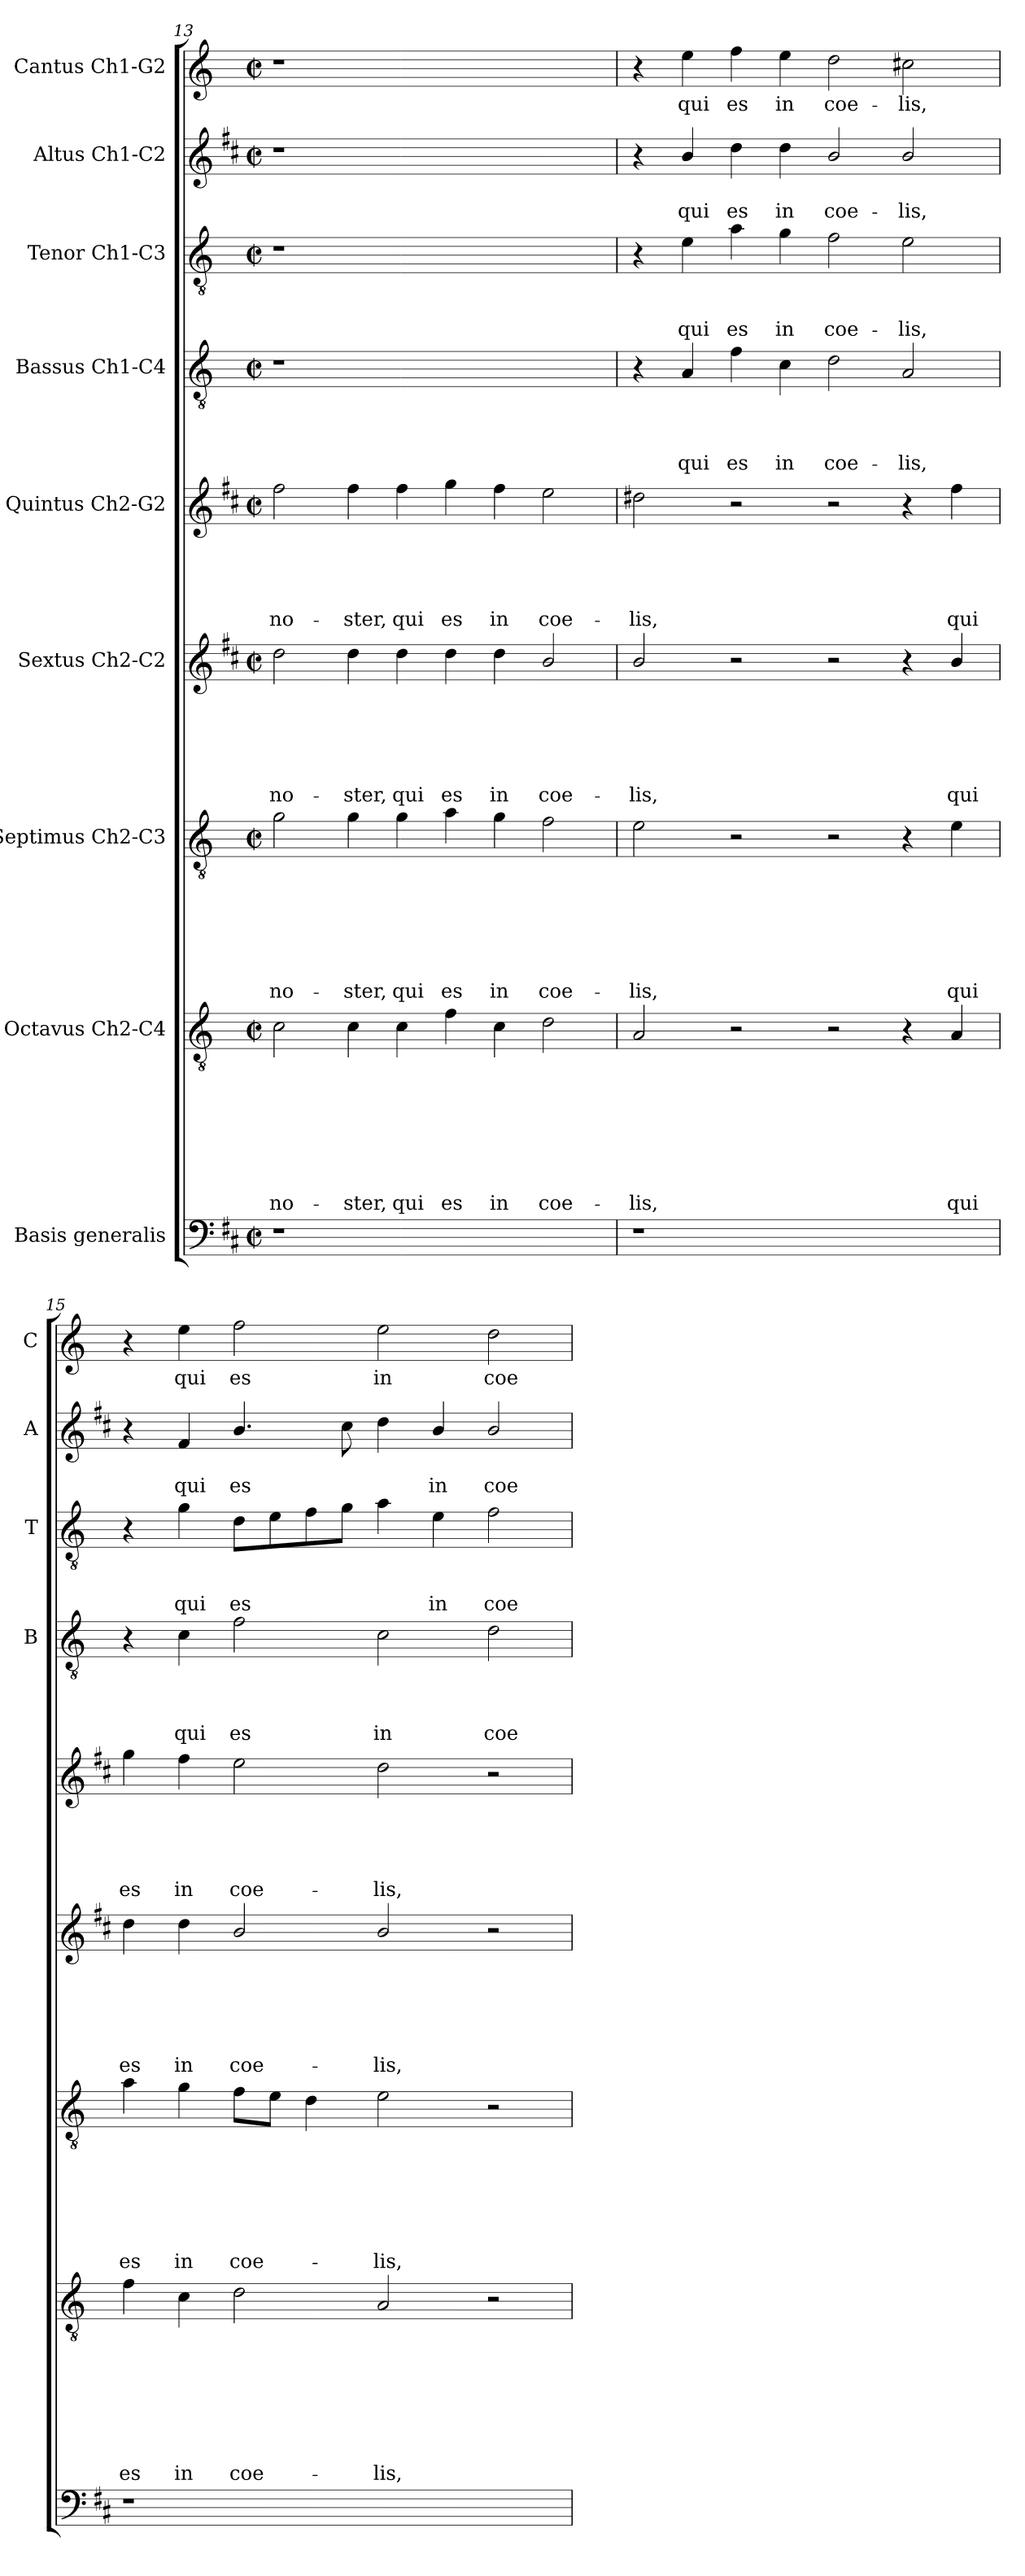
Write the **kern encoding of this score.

**kern	**kern	**text	**text	**text	**text	**text	**text	**text	**text	**kern	**text	**text	**text	**text	**text	**text	**text	**kern	**text	**text	**text	**text	**text	**text	**kern	**text	**text	**text	**text	**text	**kern	**text	**text	**text	**text	**kern	**text	**text	**text	**kern	**text	**text	**kern	**text
*part9	*part8	*part8	*part8	*part8	*part8	*part8	*part8	*part8	*part8	*part7	*part7	*part7	*part7	*part7	*part7	*part7	*part7	*part6	*part6	*part6	*part6	*part6	*part6	*part6	*part5	*part5	*part5	*part5	*part5	*part5	*part4	*part4	*part4	*part4	*part4	*part3	*part3	*part3	*part3	*part2	*part2	*part2	*part1	*part1
*staff9	*staff8	*staff8	*staff8	*staff8	*staff8	*staff8	*staff8	*staff8	*staff8	*staff7	*staff7	*staff7	*staff7	*staff7	*staff7	*staff7	*staff7	*staff6	*staff6	*staff6	*staff6	*staff6	*staff6	*staff6	*staff5	*staff5	*staff5	*staff5	*staff5	*staff5	*staff4	*staff4	*staff4	*staff4	*staff4	*staff3	*staff3	*staff3	*staff3	*staff2	*staff2	*staff2	*staff1	*staff1
*I"Basis generalis	*I"Octavus Ch2-C4	*	*	*	*	*	*	*	*	*I"Septimus Ch2-C3	*	*	*	*	*	*	*	*I"Sextus Ch2-C2	*	*	*	*	*	*	*I"Quintus Ch2-G2	*	*	*	*	*	*I"Bassus Ch1-C4	*	*	*	*	*I"Tenor Ch1-C3	*	*	*	*I"Altus Ch1-C2	*	*	*I"Cantus Ch1-G2	*
*	*	*	*	*	*	*	*	*	*	*	*	*	*	*	*	*	*	*	*	*	*	*	*	*	*	*	*	*	*	*	*I'B	*	*	*	*	*I'T	*	*	*	*I'A	*	*	*I'C	*
*clefF4	*clefGv2	*	*	*	*	*	*	*	*	*clefGv2	*	*	*	*	*	*	*	*clefG2	*	*	*	*	*	*	*clefG2	*	*	*	*	*	*clefGv2	*	*	*	*	*clefGv2	*	*	*	*clefG2	*	*	*clefG2	*
*ITrd1c2	*	*	*	*	*	*	*	*	*	*	*	*	*	*	*	*	*	*ITrd1c2	*	*	*	*	*	*	*ITrd1c2	*	*	*	*	*	*	*	*	*	*	*	*	*	*	*ITrd1c2	*	*	*	*
*k[]	*k[]	*	*	*	*	*	*	*	*	*k[]	*	*	*	*	*	*	*	*k[]	*	*	*	*	*	*	*k[]	*	*	*	*	*	*k[]	*	*	*	*	*k[]	*	*	*	*k[]	*	*	*k[]	*
*C:	*C:	*	*	*	*	*	*	*	*	*C:	*	*	*	*	*	*	*	*C:	*	*	*	*	*	*	*C:	*	*	*	*	*	*C:	*	*	*	*	*C:	*	*	*	*C:	*	*	*C:	*
*M2/2	*M2/2	*	*	*	*	*	*	*	*	*M2/2	*	*	*	*	*	*	*	*M2/2	*	*	*	*	*	*	*M2/2	*	*	*	*	*	*M2/2	*	*	*	*	*M2/2	*	*	*	*M2/2	*	*	*M2/2	*
*met(c|)	*met(c|)	*	*	*	*	*	*	*	*	*met(c|)	*	*	*	*	*	*	*	*met(c|)	*	*	*	*	*	*	*met(c|)	*	*	*	*	*	*met(c|)	*	*	*	*	*met(c|)	*	*	*	*met(c|)	*	*	*met(c|)	*
=13	=13	=13	=13	=13	=13	=13	=13	=13	=13	=13	=13	=13	=13	=13	=13	=13	=13	=13	=13	=13	=13	=13	=13	=13	=13	=13	=13	=13	=13	=13	=13	=13	=13	=13	=13	=13	=13	=13	=13	=13	=13	=13	=13	=13
!	!	!	!	!	!	!	!	!	!LO:LY:b	!	!	!	!	!	!	!	!LO:LY:b	!	!	!	!	!	!	!LO:LY:b	!	!	!	!	!	!LO:LY:b	!	!	!	!	!	!	!	!	!	!	!	!	!	!
1r	2c\	.	.	.	.	.	.	.	no-	2g\	.	.	.	.	.	.	no-	2cc\	.	.	.	.	.	no-	2ee\	.	.	.	.	no-	1r	.	.	.	.	1r	.	.	.	1r	.	.	1r	.
!	!	!	!	!	!	!	!	!	!LO:LY:b	!	!	!	!	!	!	!	!LO:LY:b	!	!	!	!	!	!	!LO:LY:b	!	!	!	!	!	!LO:LY:b	!	!	!	!	!	!	!	!	!	!	!	!	!	!
.	4c\	.	.	.	.	.	.	.	-ster,	4g\	.	.	.	.	.	.	-ster,	4cc\	.	.	.	.	.	-ster,	4ee\	.	.	.	.	-ster,	.	.	.	.	.	.	.	.	.	.	.	.	.	.
!	!	!	!	!	!	!	!	!	!LO:LY:b	!	!	!	!	!	!	!	!LO:LY:b	!	!	!	!	!	!	!LO:LY:b	!	!	!	!	!	!LO:LY:b	!	!	!	!	!	!	!	!	!	!	!	!	!	!
.	4c\	.	.	.	.	.	.	.	qui	4g\	.	.	.	.	.	.	qui	4cc\	.	.	.	.	.	qui	4ee\	.	.	.	.	qui	.	.	.	.	.	.	.	.	.	.	.	.	.	.
!	!	!	!	!	!	!	!	!	!LO:LY:b	!	!	!	!	!	!	!	!LO:LY:b	!	!	!	!	!	!	!LO:LY:b	!	!	!	!	!	!LO:LY:b	!	!	!	!	!	!	!	!	!	!	!	!	!	!
1ryy	4f\	.	.	.	.	.	.	.	es	4a\	.	.	.	.	.	.	es	4cc\	.	.	.	.	.	es	4ff\	.	.	.	.	es	1ryy	.	.	.	.	1ryy	.	.	.	1ryy	.	.	1ryy	.
!	!	!	!	!	!	!	!	!	!LO:LY:b	!	!	!	!	!	!	!	!LO:LY:b	!	!	!	!	!	!	!LO:LY:b	!	!	!	!	!	!LO:LY:b	!	!	!	!	!	!	!	!	!	!	!	!	!	!
.	4c\	.	.	.	.	.	.	.	in	4g\	.	.	.	.	.	.	in	4cc\	.	.	.	.	.	in	4ee\	.	.	.	.	in	.	.	.	.	.	.	.	.	.	.	.	.	.	.
!	!	!	!	!	!	!	!	!	!LO:LY:b	!	!	!	!	!	!	!	!LO:LY:b	!	!	!	!	!	!	!LO:LY:b	!	!	!	!	!	!LO:LY:b	!	!	!	!	!	!	!	!	!	!	!	!	!	!
.	2d\	.	.	.	.	.	.	.	coe-	2f\	.	.	.	.	.	.	coe-	2a/	.	.	.	.	.	coe-	2dd\	.	.	.	.	coe-	.	.	.	.	.	.	.	.	.	.	.	.	.	.
!!LO:LB:g=z
=14	=14	=14	=14	=14	=14	=14	=14	=14	=14	=14	=14	=14	=14	=14	=14	=14	=14	=14	=14	=14	=14	=14	=14	=14	=14	=14	=14	=14	=14	=14	=14	=14	=14	=14	=14	=14	=14	=14	=14	=14	=14	=14	=14	=14
!	!	!	!	!	!	!	!	!	!LO:LY:b	!	!	!	!	!	!	!	!LO:LY:b	!	!	!	!	!	!	!LO:LY:b	!	!	!	!	!	!LO:LY:b	!	!	!	!	!	!	!	!	!	!	!	!	!	!
1r	2A/	.	.	.	.	.	.	.	-lis,	2e\	.	.	.	.	.	.	-lis,	2a/	.	.	.	.	.	-lis,	2cc#X\	.	.	.	.	-lis,	4r	.	.	.	.	4r	.	.	.	4r	.	.	4r	.
!	!	!	!	!	!	!	!	!	!	!	!	!	!	!	!	!	!	!	!	!	!	!	!	!	!	!	!	!	!	!	!	!	!	!	!LO:LY:b	!	!	!	!LO:LY:b	!	!	!LO:LY:b	!	!LO:LY:b
.	.	.	.	.	.	.	.	.	.	.	.	.	.	.	.	.	.	.	.	.	.	.	.	.	.	.	.	.	.	.	4A/	.	.	.	qui	4e\	.	.	qui	4a/	.	qui	4ee\	qui
!	!	!	!	!	!	!	!	!	!	!	!	!	!	!	!	!	!	!	!	!	!	!	!	!	!	!	!	!	!	!	!	!	!	!	!LO:LY:b	!	!	!	!LO:LY:b	!	!	!LO:LY:b	!	!LO:LY:b
.	2r	.	.	.	.	.	.	.	.	2r	.	.	.	.	.	.	.	2r	.	.	.	.	.	.	2r	.	.	.	.	.	4f\	.	.	.	es	4a\	.	.	es	4cc\	.	es	4ff\	es
!	!	!	!	!	!	!	!	!	!	!	!	!	!	!	!	!	!	!	!	!	!	!	!	!	!	!	!	!	!	!	!	!	!	!	!LO:LY:b	!	!	!	!LO:LY:b	!	!	!LO:LY:b	!	!LO:LY:b
.	.	.	.	.	.	.	.	.	.	.	.	.	.	.	.	.	.	.	.	.	.	.	.	.	.	.	.	.	.	.	4c\	.	.	.	in	4g\	.	.	in	4cc\	.	in	4ee\	in
!	!	!	!	!	!	!	!	!	!	!	!	!	!	!	!	!	!	!	!	!	!	!	!	!	!	!	!	!	!	!	!	!	!	!	!LO:LY:b	!	!	!	!LO:LY:b	!	!	!LO:LY:b	!	!LO:LY:b
1ryy	2r	.	.	.	.	.	.	.	.	2r	.	.	.	.	.	.	.	2r	.	.	.	.	.	.	2r	.	.	.	.	.	2d\	.	.	.	coe-	2f\	.	.	coe-	2a/	.	coe-	2dd\	coe-
!	!	!	!	!	!	!	!	!	!	!	!	!	!	!	!	!	!	!	!	!	!	!	!	!	!	!	!	!	!	!	!	!	!	!	!LO:LY:b	!	!	!	!LO:LY:b	!	!	!LO:LY:b	!	!LO:LY:b
.	4r	.	.	.	.	.	.	.	.	4r	.	.	.	.	.	.	.	4r	.	.	.	.	.	.	4r	.	.	.	.	.	2A/	.	.	.	-lis,	2e\	.	.	-lis,	2a/	.	-lis,	2cc#X\	-lis,
!	!	!	!	!	!	!	!	!	!LO:LY:b	!	!	!	!	!	!	!	!LO:LY:b	!	!	!	!	!	!	!LO:LY:b	!	!	!	!	!	!LO:LY:b	!	!	!	!	!	!	!	!	!	!	!	!	!	!
.	4A/	.	.	.	.	.	.	.	qui	4e\	.	.	.	.	.	.	qui	4a/	.	.	.	.	.	qui	4ee\	.	.	.	.	qui	.	.	.	.	.	.	.	.	.	.	.	.	.	.
=15	=15	=15	=15	=15	=15	=15	=15	=15	=15	=15	=15	=15	=15	=15	=15	=15	=15	=15	=15	=15	=15	=15	=15	=15	=15	=15	=15	=15	=15	=15	=15	=15	=15	=15	=15	=15	=15	=15	=15	=15	=15	=15	=15	=15
!	!	!	!	!	!	!	!	!	!LO:LY:b	!	!	!	!	!	!	!	!LO:LY:b	!	!	!	!	!	!	!LO:LY:b	!	!	!	!	!	!LO:LY:b	!	!	!	!	!	!	!	!	!	!	!	!	!	!
1r	4f\	.	.	.	.	.	.	.	es	4a\	.	.	.	.	.	.	es	4cc\	.	.	.	.	.	es	4ff\	.	.	.	.	es	4r	.	.	.	.	4r	.	.	.	4r	.	.	4r	.
!	!	!	!	!	!	!	!	!	!LO:LY:b	!	!	!	!	!	!	!	!LO:LY:b	!	!	!	!	!	!	!LO:LY:b	!	!	!	!	!	!LO:LY:b	!	!	!	!	!LO:LY:b	!	!	!	!LO:LY:b	!	!	!LO:LY:b	!	!LO:LY:b
.	4c\	.	.	.	.	.	.	.	in	4g\	.	.	.	.	.	.	in	4cc\	.	.	.	.	.	in	4ee\	.	.	.	.	in	4c\	.	.	.	qui	4g\	.	.	qui	4e/	.	qui	4ee\	qui
!	!	!	!	!	!	!	!	!	!LO:LY:b	!	!	!	!	!	!	!	!LO:LY:b	!	!	!	!	!	!	!LO:LY:b	!	!	!	!	!	!LO:LY:b	!	!	!	!	!LO:LY:b	!	!	!	!LO:LY:b	!	!	!LO:LY:b	!	!LO:LY:b
.	2d\	.	.	.	.	.	.	.	coe-	8f\L	.	.	.	.	.	.	coe-	2a/	.	.	.	.	.	coe-	2dd\	.	.	.	.	coe-	2f\	.	.	.	es	8d\L	.	.	es	4.a/	.	es	2ff\	es
.	.	.	.	.	.	.	.	.	.	8e\J	.	.	.	.	.	.	.	.	.	.	.	.	.	.	.	.	.	.	.	.	.	.	.	.	.	8e\	.	.	.	.	.	.	.	.
.	.	.	.	.	.	.	.	.	.	4d\	.	.	.	.	.	.	.	.	.	.	.	.	.	.	.	.	.	.	.	.	.	.	.	.	.	8f\	.	.	.	.	.	.	.	.
.	.	.	.	.	.	.	.	.	.	.	.	.	.	.	.	.	.	.	.	.	.	.	.	.	.	.	.	.	.	.	.	.	.	.	.	8g\J	.	.	.	8b\	.	.	.	.
!	!	!	!	!	!	!	!	!	!LO:LY:b	!	!	!	!	!	!	!	!LO:LY:b	!	!	!	!	!	!	!LO:LY:b	!	!	!	!	!	!LO:LY:b	!	!	!	!	!LO:LY:b	!	!	!	!	!	!	!	!	!LO:LY:b
1ryy	2A/	.	.	.	.	.	.	.	-lis,	2e\	.	.	.	.	.	.	-lis,	2a/	.	.	.	.	.	-lis,	2cc\	.	.	.	.	-lis,	2c\	.	.	.	in	4a\	.	.	.	4cc\	.	.	2ee\	in
!	!	!	!	!	!	!	!	!	!	!	!	!	!	!	!	!	!	!	!	!	!	!	!	!	!	!	!	!	!	!	!	!	!	!	!	!	!	!	!LO:LY:b	!	!	!LO:LY:b	!	!
.	.	.	.	.	.	.	.	.	.	.	.	.	.	.	.	.	.	.	.	.	.	.	.	.	.	.	.	.	.	.	.	.	.	.	.	4e\	.	.	in	4a/	.	in	.	.
!	!	!	!	!	!	!	!	!	!	!	!	!	!	!	!	!	!	!	!	!	!	!	!	!	!	!	!	!	!	!	!	!	!	!	!LO:LY:b	!	!	!	!LO:LY:b	!	!	!LO:LY:b	!	!LO:LY:b
.	2r	.	.	.	.	.	.	.	.	2r	.	.	.	.	.	.	.	2r	.	.	.	.	.	.	2r	.	.	.	.	.	2d\	.	.	.	coe-	2f\	.	.	coe-	2a/	.	coe-	2dd\	coe-
=	=	=	=	=	=	=	=	=	=	=	=	=	=	=	=	=	=	=	=	=	=	=	=	=	=	=	=	=	=	=	=	=	=	=	=	=	=	=	=	=	=	=	=	=
*-	*-	*-	*-	*-	*-	*-	*-	*-	*-	*-	*-	*-	*-	*-	*-	*-	*-	*-	*-	*-	*-	*-	*-	*-	*-	*-	*-	*-	*-	*-	*-	*-	*-	*-	*-	*-	*-	*-	*-	*-	*-	*-	*-	*-
